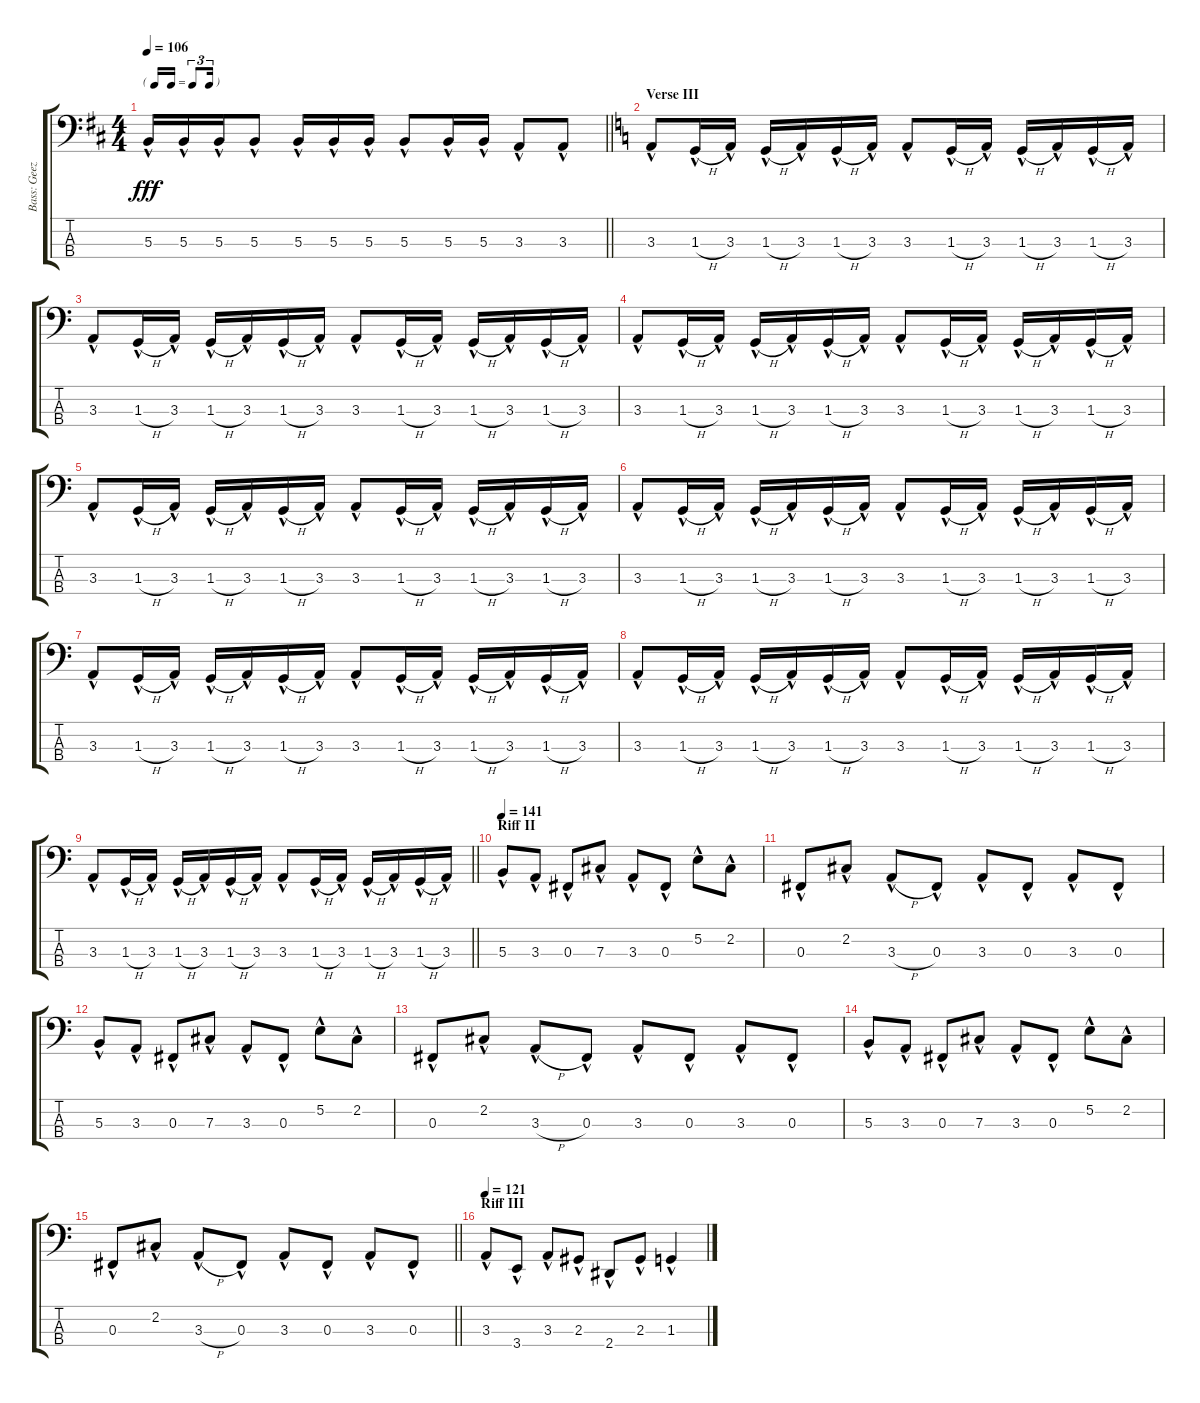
\track ("Bass: Geezer" "Bass: Geez") {instrument electricbassfinger}
\staff {score tabs}
\tuning (E2 B1 Gb1 Db1) {hide}
\ts (4 4)
\tf triplet16th
\tempo 106
\clef f4
\barLineRight lightlight
\ks d
5.3{hac}.16{dy fff} 5.3{hac}.16 5.3{hac}.16 5.3{hac}.8 5.3{hac}.16 5.3{hac}.16 5.3{hac}.16 5.3{hac}.8 5.3{hac}.16 5.3{hac}.16 3.3{hac}.8 3.3{hac}.8 |
\section ("" "Verse III")
\ks c
3.3{hac}.8 1.3{h hac}.16 3.3{hac}.16 1.3{h hac}.16 3.3{hac}.16 1.3{h hac}.16 3.3{hac}.16 3.3{hac}.8 1.3{h hac}.16 3.3{hac}.16 1.3{h hac}.16 3.3{hac}.16 1.3{h hac}.16 3.3{hac}.16 |
3.3{hac}.8 1.3{h hac}.16 3.3{hac}.16 1.3{h hac}.16 3.3{hac}.16 1.3{h hac}.16 3.3{hac}.16 3.3{hac}.8 1.3{h hac}.16 3.3{hac}.16 1.3{h hac}.16 3.3{hac}.16 1.3{h hac}.16 3.3{hac}.16 |
3.3{hac}.8 1.3{h hac}.16 3.3{hac}.16 1.3{h hac}.16 3.3{hac}.16 1.3{h hac}.16 3.3{hac}.16 3.3{hac}.8 1.3{h hac}.16 3.3{hac}.16 1.3{h hac}.16 3.3{hac}.16 1.3{h hac}.16 3.3{hac}.16 |
3.3{hac}.8 1.3{h hac}.16 3.3{hac}.16 1.3{h hac}.16 3.3{hac}.16 1.3{h hac}.16 3.3{hac}.16 3.3{hac}.8 1.3{h hac}.16 3.3{hac}.16 1.3{h hac}.16 3.3{hac}.16 1.3{h hac}.16 3.3{hac}.16 |
3.3{hac}.8 1.3{h hac}.16 3.3{hac}.16 1.3{h hac}.16 3.3{hac}.16 1.3{h hac}.16 3.3{hac}.16 3.3{hac}.8 1.3{h hac}.16 3.3{hac}.16 1.3{h hac}.16 3.3{hac}.16 1.3{h hac}.16 3.3{hac}.16 |
3.3{hac}.8 1.3{h hac}.16 3.3{hac}.16 1.3{h hac}.16 3.3{hac}.16 1.3{h hac}.16 3.3{hac}.16 3.3{hac}.8 1.3{h hac}.16 3.3{hac}.16 1.3{h hac}.16 3.3{hac}.16 1.3{h hac}.16 3.3{hac}.16 |
3.3{hac}.8 1.3{h hac}.16 3.3{hac}.16 1.3{h hac}.16 3.3{hac}.16 1.3{h hac}.16 3.3{hac}.16 3.3{hac}.8 1.3{h hac}.16 3.3{hac}.16 1.3{h hac}.16 3.3{hac}.16 1.3{h hac}.16 3.3{hac}.16 |
\barLineRight lightlight
3.3{hac}.8 1.3{h hac}.16 3.3{hac}.16 1.3{h hac}.16 3.3{hac}.16 1.3{h hac}.16 3.3{hac}.16 3.3{hac}.8 1.3{h hac}.16 3.3{hac}.16 1.3{h hac}.16 3.3{hac}.16 1.3{h hac}.16 3.3{hac}.16 |
\section ("" "Riff II")
\tempo 141
5.3{hac}.8 3.3{hac}.8 0.3{hac}.8 7.3{hac}.8 3.3{hac}.8 0.3{hac}.8 5.2{hac}.8 2.2{hac}.8 |
0.3{hac}.8 2.2{hac}.8 3.3{h hac}.8 0.3{hac}.8 3.3{hac}.8 0.3{hac}.8 3.3{hac}.8 0.3{hac}.8 |
5.3{hac}.8 3.3{hac}.8 0.3{hac}.8 7.3{hac}.8 3.3{hac}.8 0.3{hac}.8 5.2{hac}.8 2.2{hac}.8 |
0.3{hac}.8 2.2{hac}.8 3.3{h hac}.8 0.3{hac}.8 3.3{hac}.8 0.3{hac}.8 3.3{hac}.8 0.3{hac}.8 |
5.3{hac}.8 3.3{hac}.8 0.3{hac}.8 7.3{hac}.8 3.3{hac}.8 0.3{hac}.8 5.2{hac}.8 2.2{hac}.8 |
\barLineRight lightlight
0.3{hac}.8 2.2{hac}.8 3.3{h hac}.8 0.3{hac}.8 3.3{hac}.8 0.3{hac}.8 3.3{hac}.8 0.3{hac}.8 |
\section ("" "Riff III")
\tempo 121
3.3{hac}.8 3.4{hac}.8 3.3{hac}.8 2.3{hac}.8 2.4{hac}.8 2.3{hac}.8 1.3{hac}.4
